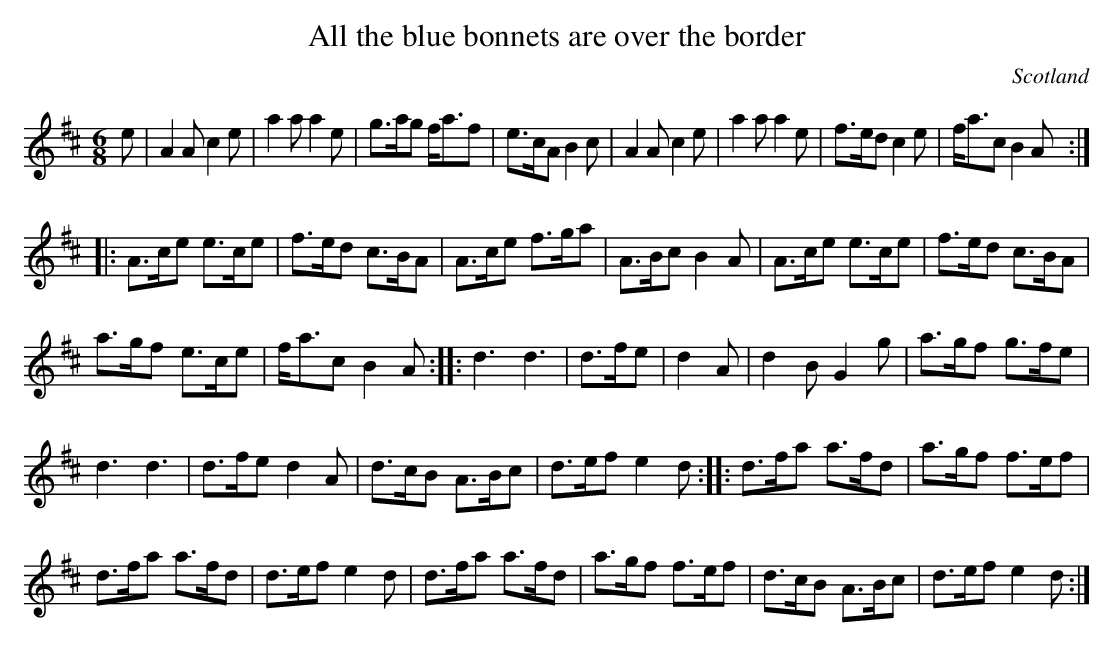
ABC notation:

X:1
T:All the blue bonnets are over the border
M:6/8
O:Scotland
K:A mixolydian
e|A2A c2e|a2a a2e|g>ag f<af|e>cA B2c|\
A2A c2e|a2a a2e|f>ed c2e|f<ac B2A:|
|:A>ce e>ce|f>ed c>BA|A>ce f>ga|A>Bc B2A|\
A>ce e>ce|f>ed c>BA|
a>gf e>ce|f<ac B2A :: \
d3 d3|d>fe| d2A|d2B G2g|a>gf g>fe|
d3 d3 |d>fe d2A| d>cB A>Bc|d>ef e2d :: \
d>fa a>fd|a>gf f>ef|
d>fa a>fd|d>ef e2d|\
d>fa a>fd|a>gf f>ef|d>cB A>Bc|d>ef e2d:|
